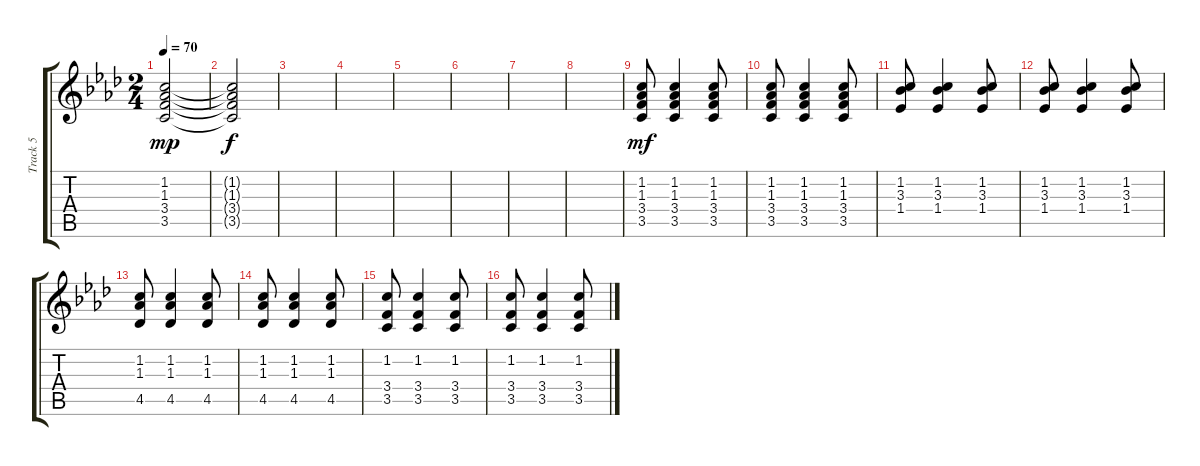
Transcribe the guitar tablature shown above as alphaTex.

\track ("Track 5" "Track 5") {instrument distortionguitar}
\staff {score tabs}
\tuning (E4 B3 G3 D3 A2 E2) {hide}
\ts (2 4)
\tempo 70
\clef g2
\ks fminor
(1.2 1.3 3.4 3.5).2{dy mp} |
(1.2{t} 1.3{t} 3.4{t} 3.5{t}).2{dy f} |
|
|
|
|
|
|
(1.2 1.3 3.4 3.5).8{dy mf} (1.2 1.3 3.4 3.5).4 (1.2 1.3 3.4 3.5).8 |
(1.2 1.3 3.4 3.5).8 (1.2 1.3 3.4 3.5).4 (1.2 1.3 3.4 3.5).8 |
(1.2 3.3 1.4).8 (1.2 3.3 1.4).4 (1.2 3.3 1.4).8 |
(1.2 3.3 1.4).8 (1.2 3.3 1.4).4 (1.2 3.3 1.4).8 |
(1.2 1.3 4.5).8 (1.2 1.3 4.5).4 (1.2 1.3 4.5).8 |
(1.2 1.3 4.5).8 (1.2 1.3 4.5).4 (1.2 1.3 4.5).8 |
(1.2 3.4 3.5).8 (1.2 3.4 3.5).4 (1.2 3.4 3.5).8 |
(1.2 3.4 3.5).8 (1.2 3.4 3.5).4 (1.2 3.4 3.5).8
